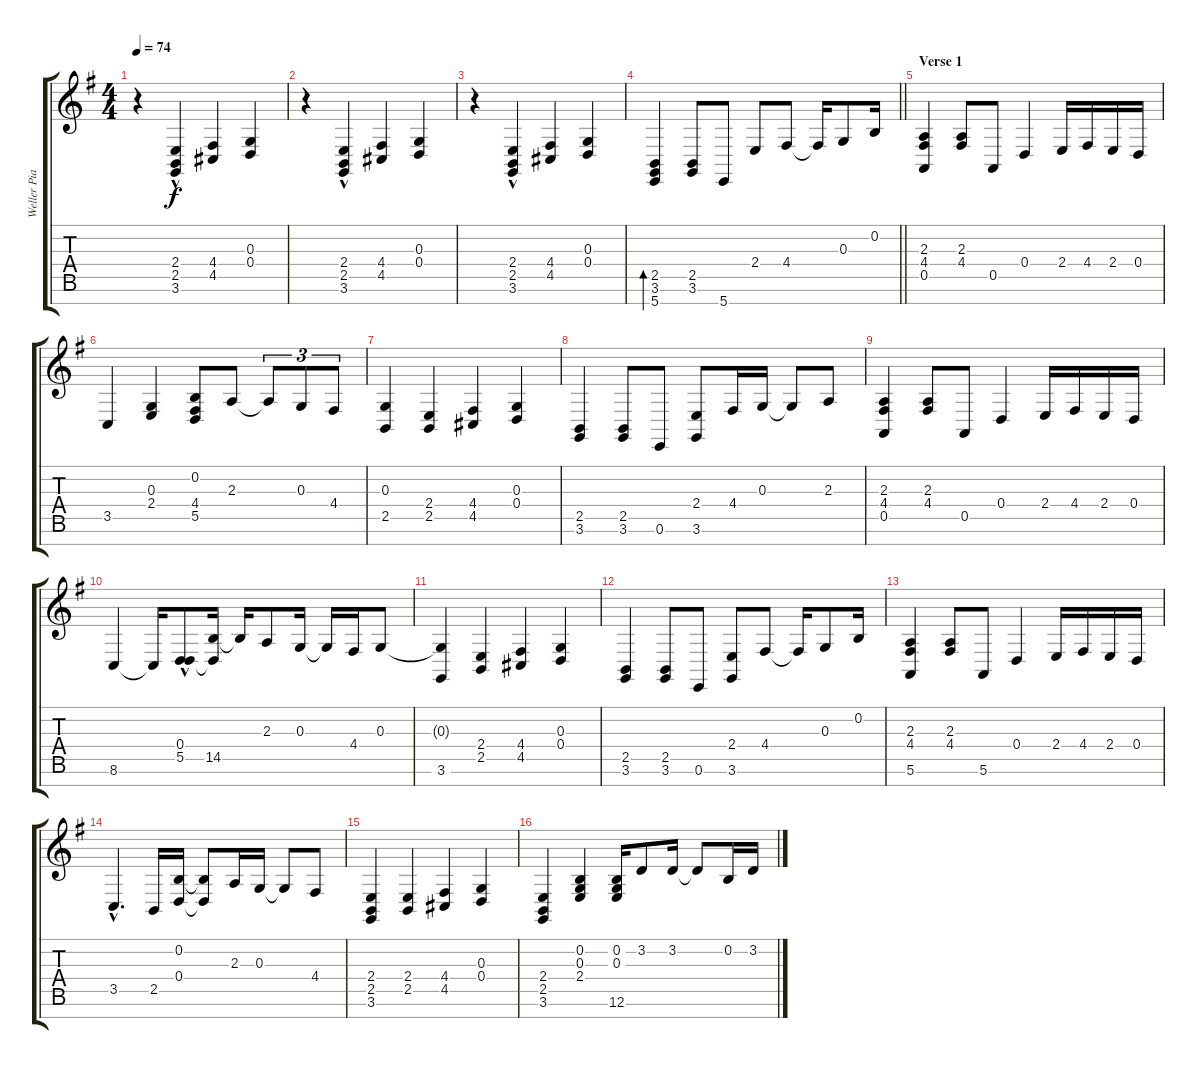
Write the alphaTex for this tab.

\track ("Weller Piano Right" "Weller Pia") {instrument acousticgrandpiano}
\staff {score tabs}
\tuning (E4 B3 G3 D3 A2 E2 B1) {hide}
\ts (4 4)
\tempo 74
\clef g2
\ks g
r.4{dy f instrument acousticgrandpiano} (2.4 2.5 3.6{hac}).4 (4.4 4.5).4 (0.3 0.4).4 |
r.4 (2.4 2.5 3.6{hac}).4 (4.4 4.5).4 (0.3 0.4).4 |
r.4 (2.4 2.5 3.6{hac}).4 (4.4 4.5).4 (0.3 0.4).4 |
\barLineRight lightlight
(2.5 3.6 5.7).4{bd 240} (2.5 3.6).8 5.7.8 2.4.8 4.4.8 4.4{t}.16 0.3.8 0.2.16 |
\section ("" "Verse 1")
(2.3 4.4 0.5).4 (2.3 4.4).8 0.5.8 0.4.4 2.4.16 4.4.16 2.4.16 0.4.16 |
3.5.4 (0.3 2.4).4 (0.2 4.4 5.5).8 2.3.8 2.3{t}.8{tu (3 2)} 0.3.8{tu (3 2)} 4.4.8{tu (3 2)} |
(0.3 2.5).4 (2.4 2.5).4 (4.4 4.5).4 (0.3 0.4).4 |
(2.5 3.6).4 (2.5 3.6).8 0.6.8 (2.4 3.6).8 4.4.16 0.3.16 0.3{t}.8 2.3.8 |
(2.3 4.4 0.5).4 (2.3 4.4).8 0.5.8 0.4.4 2.4.16 4.4.16 2.4.16 0.4.16 |
8.6.4 8.6{t}.16 (0.4 5.5{hac}).8 (0.4{t} 14.5).16 14.5{t}.16 2.3.8 0.3.16 0.3{t}.16 4.4.16 0.3.8 |
(0.3{t} 3.6).4 (2.4 2.5).4 (4.4 4.5).4 (0.3 0.4).4 |
(2.5 3.6).4 (2.5 3.6).8 0.6.8 (2.4 3.6).8 4.4.8 4.4{t}.16 0.3.8 0.2.16 |
(2.3 4.4 5.6).4 (2.3 4.4).8 5.6.8 0.4.4 2.4.16 4.4.16 2.4.16 0.4.16 |
3.5{hac}.4{d} 2.5.16 (0.2 0.4).16 (0.2{t} 0.4{t}).8 2.3.16 0.3.16 0.3{t}.8 4.4.8 |
(2.4 2.5 3.6).4 (2.4 2.5).4 (4.4 4.5).4 (0.3 0.4).4 |
(2.4 2.5 3.6).4 (0.2 0.3 2.4).4 (0.2 0.3 12.6).16 3.2.8 3.2.16 3.2{t}.8 0.2.16 3.2.16
